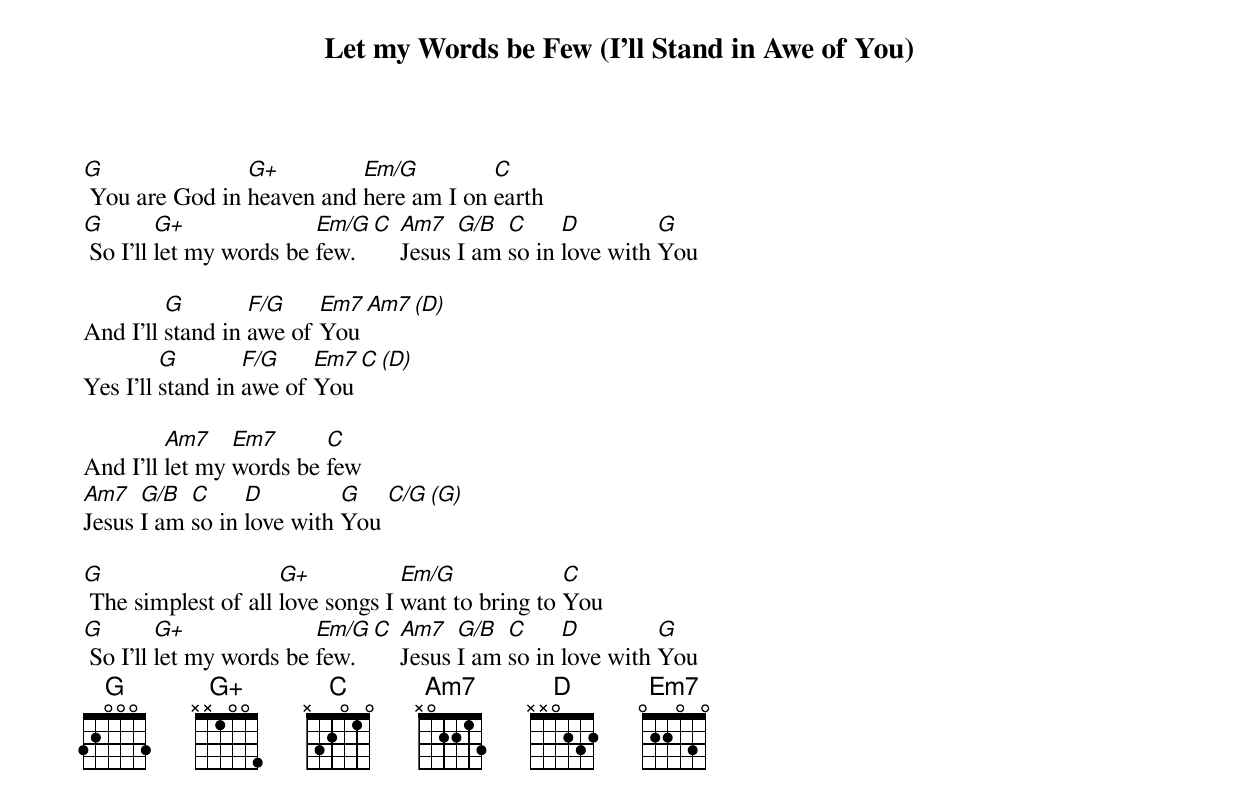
{title: Let my Words be Few (I'll Stand in Awe of You)}
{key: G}
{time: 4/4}
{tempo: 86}
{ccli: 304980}
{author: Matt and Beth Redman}
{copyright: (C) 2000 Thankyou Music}

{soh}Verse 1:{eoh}
[G] You are God in [G+]heaven and [Em/G]here am I on [C]earth
[G] So I'll [G+]let my words be [Em/G]few. [C] [Am7]Jesus [G/B]I am [C]so in [D]love with [G]You

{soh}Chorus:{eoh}
And I'll [G]stand in [F/G]awe of [Em7]You [Am7][(D)]
Yes I'll [G]stand in [F/G]awe of [Em7]You [C][(D)]

And I'll [Am7]let my [Em7]words be [C]few
[Am7]Jesus [G/B]I am [C]so in [D]love with [G]You [C/G][(G)]

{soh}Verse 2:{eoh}
[G] The simplest of all [G+]love songs I [Em/G]want to bring to [C]You
[G] So I'll [G+]let my words be [Em/G]few. [C] [Am7]Jesus [G/B]I am [C]so in [D]love with [G]You
